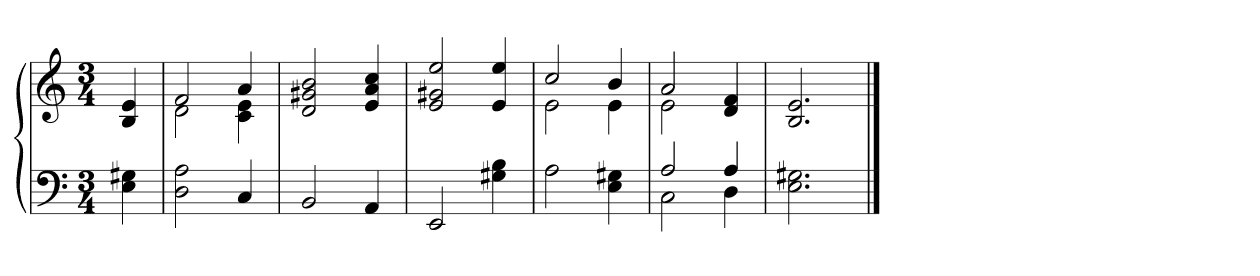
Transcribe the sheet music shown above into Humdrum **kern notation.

**kern	**kern
*part1	*part1
*staff2	*staff1
*clefF4	*clefG2
*k[]	*k[]
*M3/4	*M3/4
=	=
4E 4G#X	4B 4e
=1	=1
*	*^
2D 2A	2f	2d
4C	4a	4c 4e
*	*v	*v
=2	=2
2BB	2d 2g#X 2b
4AA	4e 4a 4cc
=3	=3
2EE	2e 2g#X 2ee
4G#X 4B	4e 4ee
=4	=4
*	*^
2A	2cc	2e
4E 4G#X	4b	4e
=5	=5	=5
*^	*	*
2A	2C	2a	2e
4A	4D	4d 4f	4ryy
*v	*v	*	*
*	*v	*v
=6	=6
2.E 2.G#X	2.B 2.e
==	==
*-	*-
